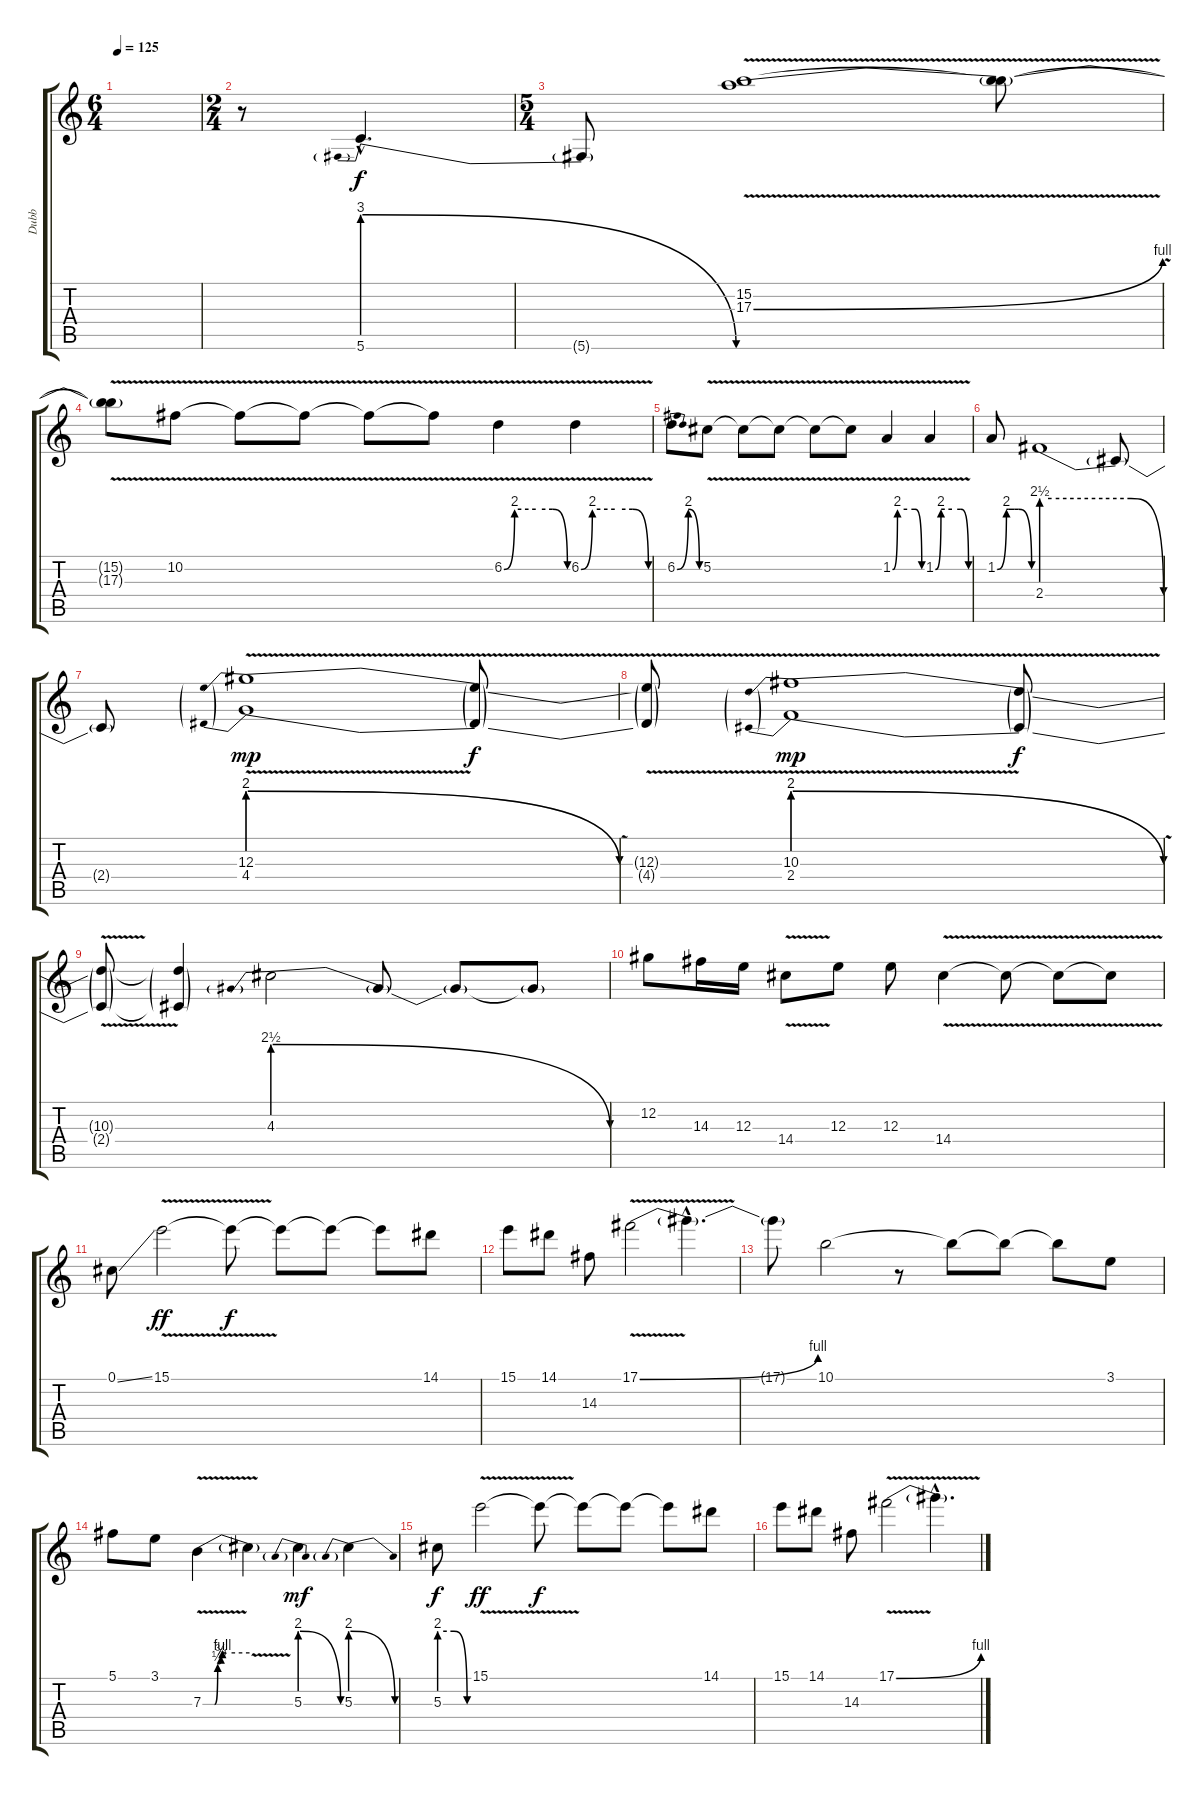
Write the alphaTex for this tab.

\track ("Dubb" "Dubb") {instrument overdrivenguitar}
\staff {score tabs}
\tuning (Db4 Ab3 E3 B2 Gb2 Db2) {hide}
\ts (6 4)
\tempo 125
\clef g2
\ks c
|
\ts (2 4)
r.8 5.6{be (prebendrelease 0 12 60 0) hac}.4{d} |
\ts (5 4)
5.6{t}.8 (15.2{v} 17.3{be (bend 0 0 60 4) v}).1 (15.2{v t} 17.3{v t}).8 |
(15.2{t} 17.3{t}).8 10.2{v}.8 10.2{v t}.8 10.2{t}.8 10.2{v t}.8 10.2{v t}.8 6.2{be (custom 0 0 10 8 30 8 46 8 60 0) v}.4 6.2{be (custom 0 0 10 8 30 8 46 8 60 0) v}.4 |
6.2{be (bendrelease 0 0 20 8 30 8 60 0)}.8 5.2{v}.8 5.2{v t}.8 5.2{t}.8 5.2{v t}.8 5.2{v t}.8 1.2{be (custom 0 0 10 8 30 8 46 8 60 0) v}.4 1.2{be (custom 0 0 10 8 30 8 46 8 60 0) v}.4 |
1.2{be (custom 0 0 16 8 20 8 30 8 37 8 60 0)}.8 2.4{be (custom 0 10 5 10 30 10 44 10 60 0)}.1 2.4{t}.8 |
2.4{t}.8 (12.3{be (prebendrelease 0 8 60 0) v} 4.4{be (prebendrelease 0 8 60 0) v}).1{dy mp} (12.3{v t} 4.4{v t}).8{dy f} |
(12.3{t} 4.4{t}).8 (10.3{be (prebendrelease 0 8 60 0) v} 2.4{be (prebendrelease 0 8 60 0) v}).1{dy mp} (10.3{v t} 2.4{v t}).8{dy f} |
(10.3{t} 2.4{t}).8 (10.3{t} 2.4{t}).4 4.3{be (prebendrelease 0 10 60 0)}.2 4.3{t}.8 4.3{t}.8 4.3{t}.8 |
12.2.8 14.3.16 12.3.16 14.4{v}.8 12.3.8 12.3.8 14.4{v}.4 14.4{v t}.8 14.4{v t}.8 14.4{v t}.8 |
0.1{ss}.8 15.1{v}.2{dy ff} 15.1{t}.8{dy f} 15.1{t}.8 15.1{t}.8 15.1{t}.8 14.1.8 |
15.1.8 14.1.8 14.3.8 17.1{be (bend 0 0 60 4) v}.2 17.1{hac t}.4{d} |
17.1{t}.8 10.1.2 r.8 10.1{t}.8 10.1{t}.8 10.1{t}.8 3.1.8 |
5.1.8 3.1.8 7.3{be (custom 0 0 15 0 19 2 21 2 23 3 25 4 27 4 30 4 60 4) v}.4 7.3{v t}.4 5.3{be (prebendrelease 0 8 60 0)}.4{dy mf} 5.3{be (prebendrelease 0 8 60 0)}.4 |
5.3{be (custom 0 8 30 8 57 0 60 0)}.8{dy f} 15.1{v}.2{dy ff} 15.1{t}.8{dy f} 15.1{t}.8 15.1{t}.8 15.1{t}.8 14.1.8 |
15.1.8 14.1.8 14.3.8 17.1{be (bend 0 0 60 4) v}.2 17.1{hac t}.4{d}
